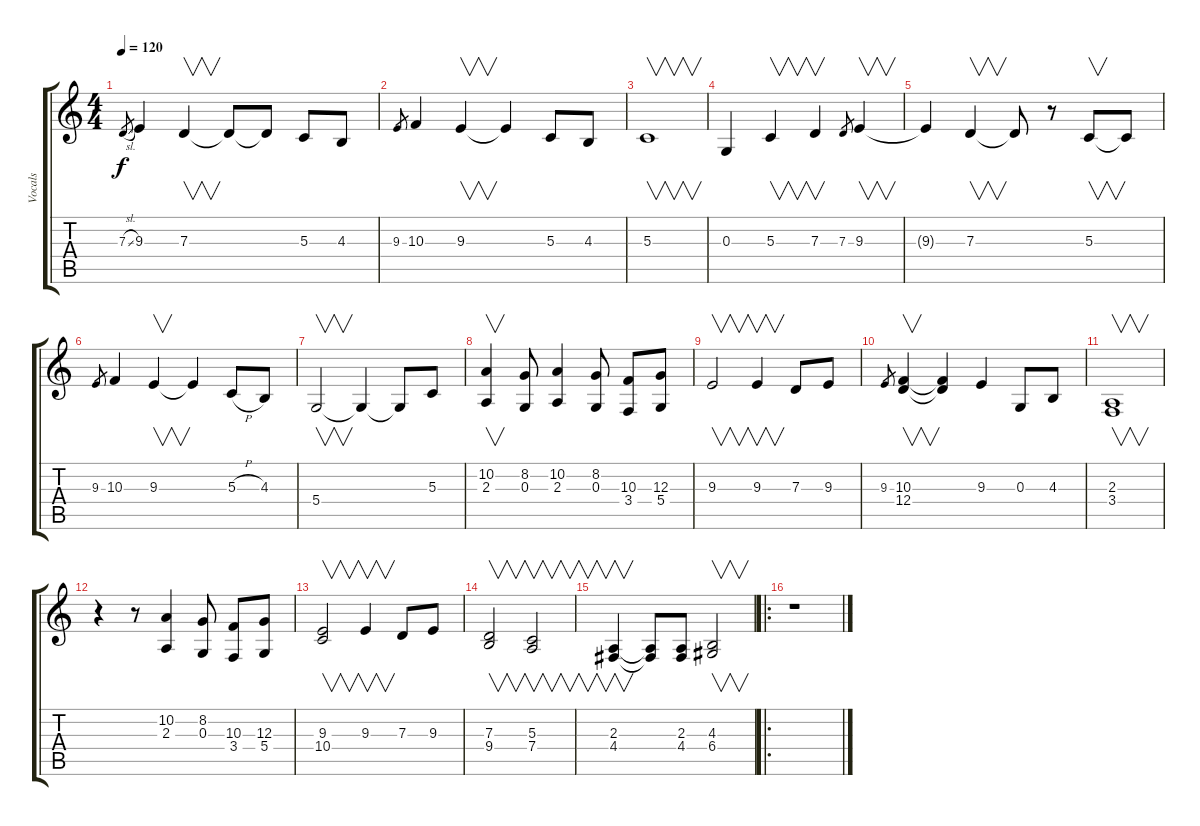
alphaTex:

\track ("Vocals" "Vocals") {instrument clarinet}
\staff {score tabs}
\tuning (E4 B3 G3 D3 A2 E2) {hide}
\ts (4 4)
\tempo 120
\clef g2
\ks c
7.3{sl}.8{gr dy f} 9.3.4 7.3.4{v} 7.3{t}.8 7.3{t}.8 5.3.8 4.3.8 |
9.3.8{gr} 10.3.4 9.3.4{v} 9.3{t}.4 5.3.8 4.3.8 |
5.3.1{v} |
0.3.4 5.3.4{v} 7.3.4{v} 7.3.8{gr} 9.3.4{v} |
9.3{t}.4 7.3.4{v} 7.3{t}.8 r.8 5.3.8{v} 5.3{t}.8 |
9.3.8{gr} 10.3.4 9.3.4{v} 9.3{t}.4 5.3{h}.8 4.3.8 |
5.4.2{v} 5.4{t}.4 5.4{t}.8 5.3.8 |
(10.2 2.3).4{v volume 14} (8.2 0.3).8 (10.2 2.3).4 (8.2 0.3).8 (10.3 3.4).8 (12.3 5.4).8 |
9.3.2{v} 9.3.4{v} 7.3.8 9.3.8 |
9.3.8{gr} (10.3 12.4).4{v} (10.3{t} 12.4{t}).4 9.3.4 0.3.8 4.3.8 |
(2.3 3.4).1{v} |
r.4{volume 14} r.8 (10.2 2.3).4 (8.2 0.3).8 (10.3 3.4).8 (12.3 5.4).8 |
(9.3 10.4).2{v} 9.3.4{v} 7.3.8 9.3.8 |
(7.3 9.4).2{v} (5.3 7.4).2{v} |
(2.3 4.4).4{v} (2.3{t} 4.4{t}).8 (2.3 4.4).8 (4.3 6.4).2{v} |
\ro
r.1
